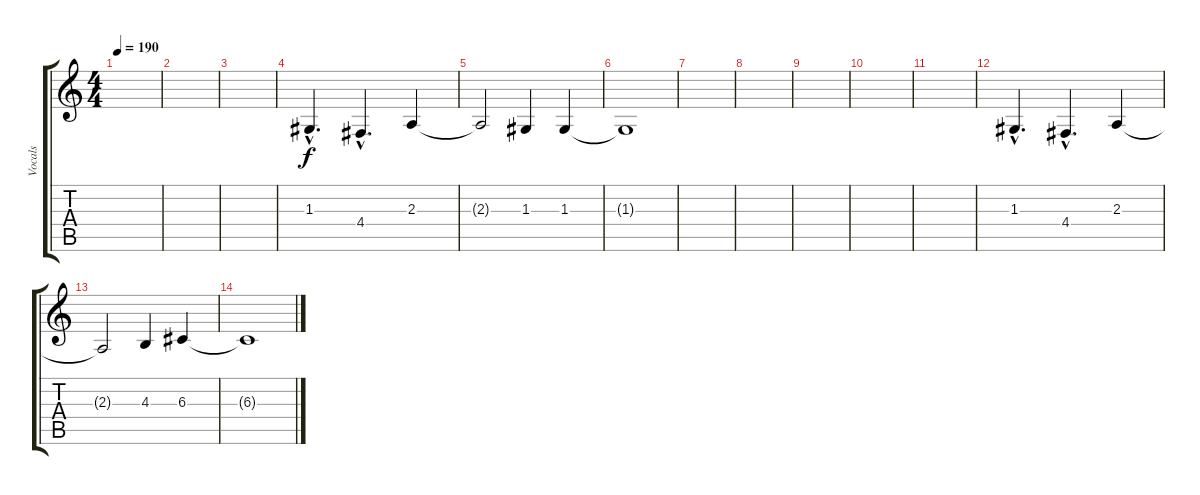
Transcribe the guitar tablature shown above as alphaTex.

\track ("Vocals" "Vocals") {instrument violin}
\staff {score tabs}
\tuning (E4 B3 G3 D3 A2 E2) {hide}
\ts (4 4)
\tempo 190
\clef g2
\ks c
|
|
|
1.3{hac}.4{d} 4.4{hac}.4{d} 2.3.4 |
2.3{t}.2 1.3.4 1.3.4 |
1.3{t}.1 |
|
|
|
|
|
1.3{hac}.4{d} 4.4{hac}.4{d} 2.3.4 |
2.3{t}.2 4.3.4 6.3.4 |
6.3{t}.1
